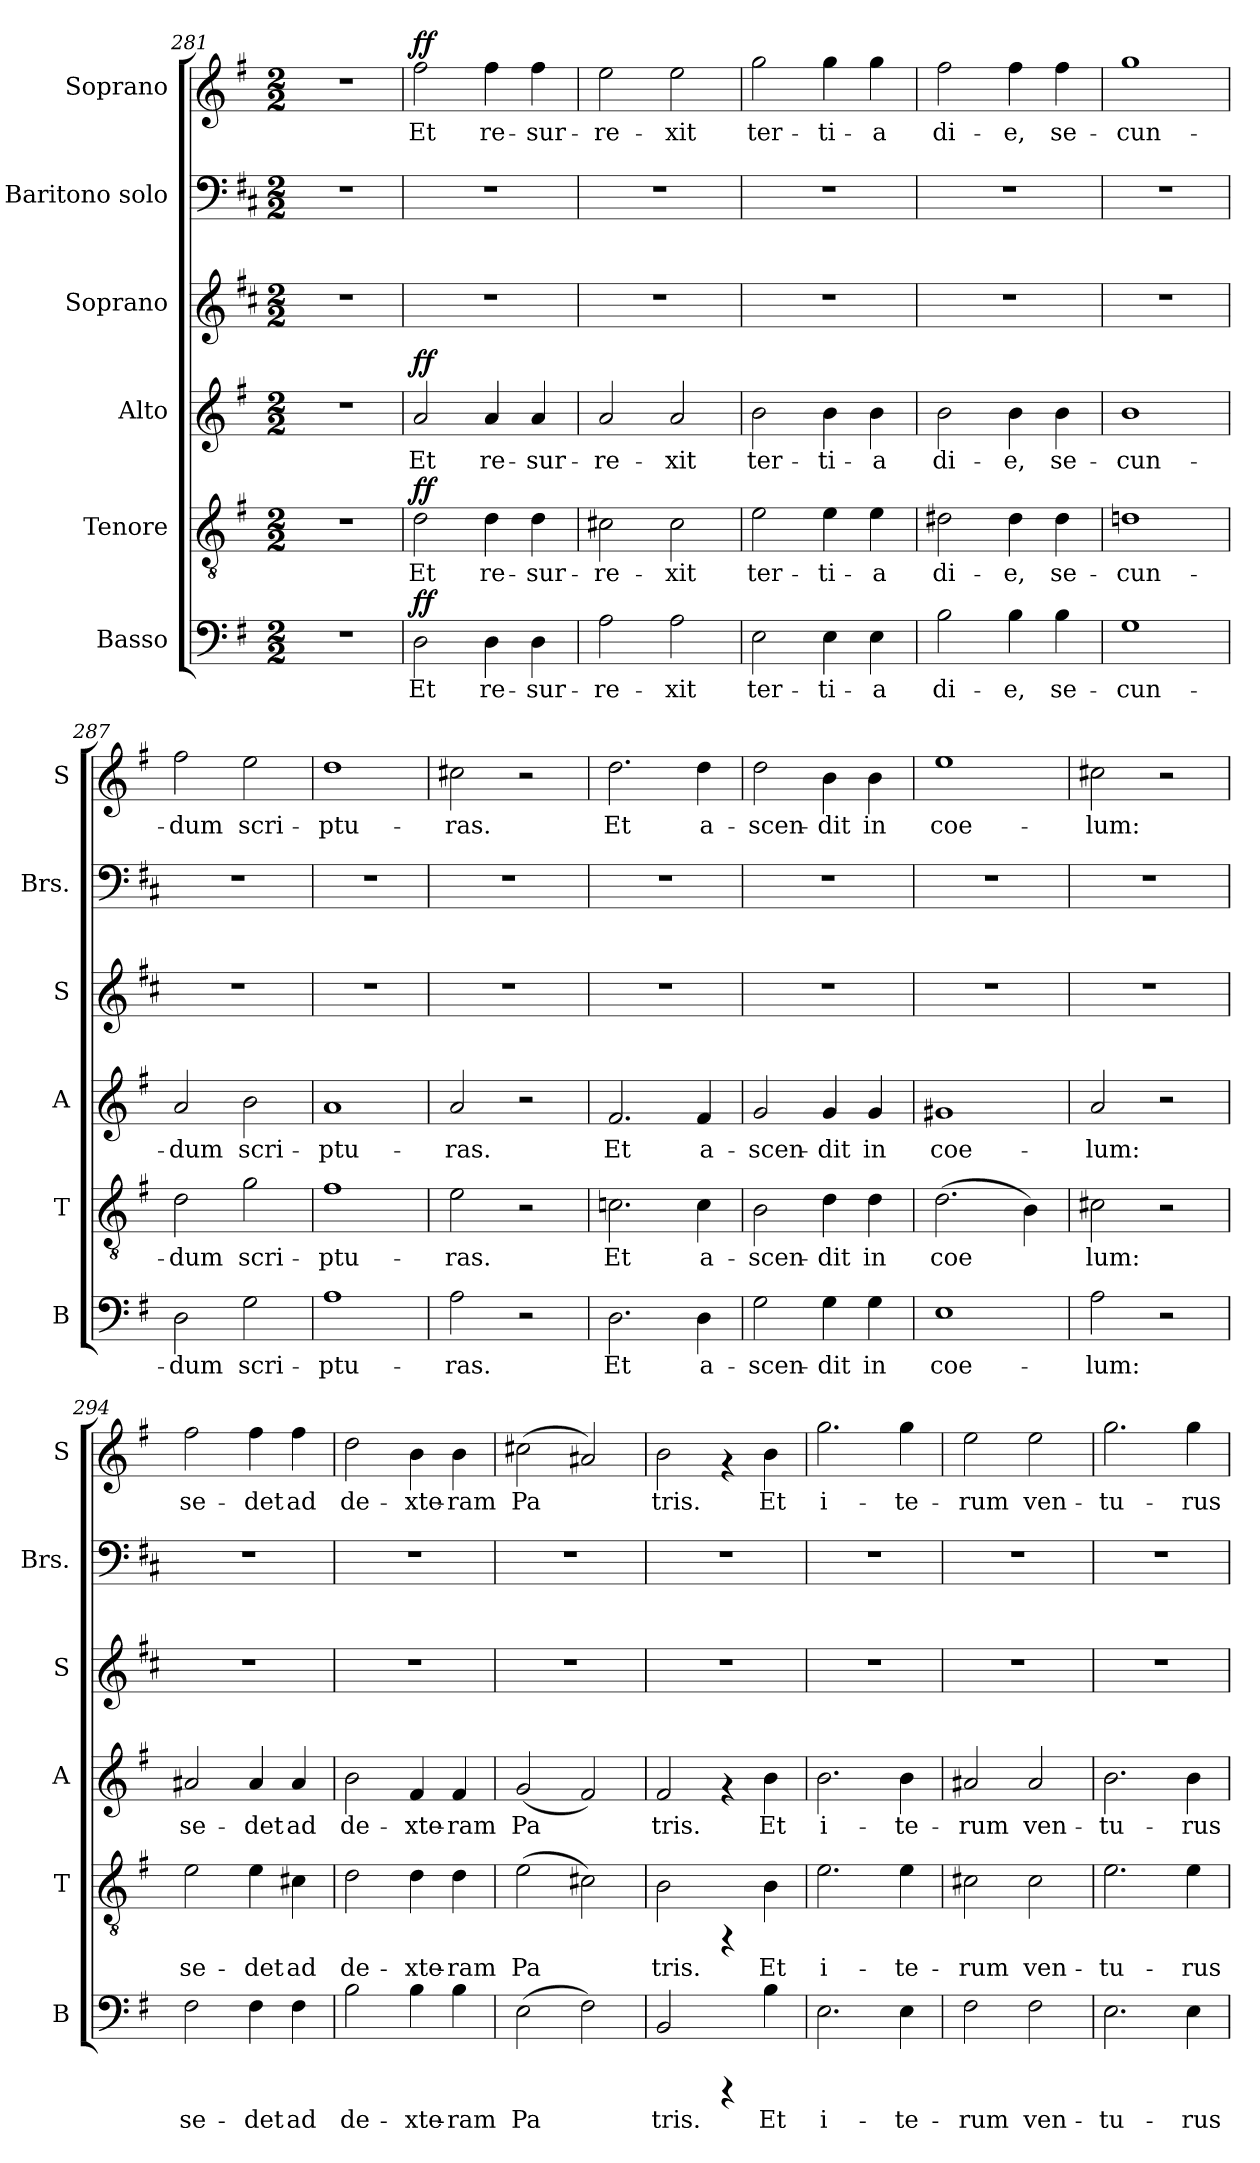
**kern	**text	**dynam	**kern	**text	**dynam	**kern	**text	**dynam	**kern	**kern	**kern	**text	**dynam
*part6	*part6	*part6	*part5	*part5	*part5	*part4	*part4	*part4	*part3	*part2	*part1	*part1	*part1
*staff6	*staff6	*staff6	*staff5	*staff5	*staff5	*staff4	*staff4	*staff4	*staff3	*staff2	*staff1	*staff1	*staff1
*I"Basso	*	*	*I"Tenore	*	*	*I"Alto	*	*	*I"Soprano	*I"Baritono  solo	*I"Soprano	*	*
*I'B	*	*	*I'T	*	*	*I'A	*	*	*I'S	*I'Brs.	*I'S	*	*
*clefF4	*	*	*clefGv2	*	*	*clefG2	*	*	*clefG2	*clefF4	*clefG2	*	*
*k[f#]	*	*	*k[f#]	*	*	*k[f#]	*	*	*k[f#c#]	*k[f#c#]	*k[f#]	*	*
*G:	*	*	*G:	*	*	*G:	*	*	*D:	*D:	*G:	*	*
*M2/2	*	*	*M2/2	*	*	*M2/2	*	*	*M2/2	*M2/2	*M2/2	*	*
=281	=281	=281	=281	=281	=281	=281	=281	=281	=281	=281	=281	=281	=281
1r	.	.	1r	.	.	1r	.	.	1r	1r	1r	.	.
!!LO:LB:g=z
=282	=282	=282	=282	=282	=282	=282	=282	=282	=282	=282	=282	=282	=282
!	!LO:LY:b:cj	!LO:DY:a	!	!LO:LY:b:cj	!LO:DY:a	!	!LO:LY:b:cj	!LO:DY:a	!	!	!	!LO:LY:b:cj	!LO:DY:a
2D\	Et	ff	2d\	Et	ff	2a/	Et	ff	1r	1r	2ff#\	Et	ff
!	!LO:LY:b:cj	!	!	!LO:LY:b:cj	!	!	!LO:LY:b:cj	!	!	!	!	!LO:LY:b:cj	!
4D\	re-	.	4d\	re-	.	4a/	re-	.	.	.	4ff#\	re-	.
!	!LO:LY:b:cj	!	!	!LO:LY:b:cj	!	!	!LO:LY:b:cj	!	!	!	!	!LO:LY:b:cj	!
4D\	-sur-	.	4d\	-sur-	.	4a/	-sur-	.	.	.	4ff#\	-sur-	.
=283	=283	=283	=283	=283	=283	=283	=283	=283	=283	=283	=283	=283	=283
!	!LO:LY:b:cj	!	!	!LO:LY:b:cj	!	!	!LO:LY:b:cj	!	!	!	!	!LO:LY:b:cj	!
2A\	-re-	.	2c#X\	-re-	.	2a/	-re-	.	1r	1r	2ee\	-re-	.
!	!LO:LY:b:cj	!	!	!LO:LY:b:cj	!	!	!LO:LY:b:cj	!	!	!	!	!LO:LY:b:cj	!
2A\	-xit	.	2c#\	-xit	.	2a/	-xit	.	.	.	2ee\	-xit	.
=284	=284	=284	=284	=284	=284	=284	=284	=284	=284	=284	=284	=284	=284
!	!LO:LY:b:cj	!	!	!LO:LY:b:cj	!	!	!LO:LY:b:cj	!	!	!	!	!LO:LY:b:cj	!
2E\	ter-	.	2e\	ter-	.	2b\	ter-	.	1r	1r	2gg\	ter-	.
!	!LO:LY:b:cj	!	!	!LO:LY:b:cj	!	!	!LO:LY:b:cj	!	!	!	!	!LO:LY:b:cj	!
4E\	-ti-	.	4e\	-ti-	.	4b\	-ti-	.	.	.	4gg\	-ti-	.
!	!LO:LY:b:cj	!	!	!LO:LY:b:cj	!	!	!LO:LY:b:cj	!	!	!	!	!LO:LY:b:cj	!
4E\	-a	.	4e\	-a	.	4b\	-a	.	.	.	4gg\	-a	.
=285	=285	=285	=285	=285	=285	=285	=285	=285	=285	=285	=285	=285	=285
!	!LO:LY:b:cj	!	!	!LO:LY:b:cj	!	!	!LO:LY:b:cj	!	!	!	!	!LO:LY:b:cj	!
2B\	di-	.	2d#X\	di-	.	2b\	di-	.	1r	1r	2ff#\	di-	.
!	!LO:LY:b:cj	!	!	!LO:LY:b:cj	!	!	!LO:LY:b:cj	!	!	!	!	!LO:LY:b:cj	!
4B\	-e,	.	4d#\	-e,	.	4b\	-e,	.	.	.	4ff#\	-e,	.
!	!LO:LY:b:cj	!	!	!LO:LY:b:cj	!	!	!LO:LY:b:cj	!	!	!	!	!LO:LY:b:cj	!
4B\	se-	.	4d#\	se-	.	4b\	se-	.	.	.	4ff#\	se-	.
=286	=286	=286	=286	=286	=286	=286	=286	=286	=286	=286	=286	=286	=286
!	!LO:LY:b:cj	!	!	!LO:LY:b:cj	!	!	!LO:LY:b:cj	!	!	!	!	!LO:LY:b:cj	!
1G	-cun-	.	1dn	-cun-	.	1b	-cun-	.	1r	1r	1gg	-cun-	.
=287	=287	=287	=287	=287	=287	=287	=287	=287	=287	=287	=287	=287	=287
!	!LO:LY:b:cj	!	!	!LO:LY:b:cj	!	!	!LO:LY:b:cj	!	!	!	!	!LO:LY:b:cj	!
2D\	-dum	.	2d\	-dum	.	2a/	-dum	.	1r	1r	2ff#\	-dum	.
!	!LO:LY:b:cj	!	!	!LO:LY:b:cj	!	!	!LO:LY:b:cj	!	!	!	!	!LO:LY:b:cj	!
2G\	scri-	.	2g\	scri-	.	2b\	scri-	.	.	.	2ee\	scri-	.
=288	=288	=288	=288	=288	=288	=288	=288	=288	=288	=288	=288	=288	=288
!	!LO:LY:b:cj	!	!	!LO:LY:b:cj	!	!	!LO:LY:b:cj	!	!	!	!	!LO:LY:b:cj	!
1A	-ptu-	.	1f#	-ptu-	.	1a	-ptu-	.	1r	1r	1dd	-ptu-	.
!!LO:PB:g=z
=289	=289	=289	=289	=289	=289	=289	=289	=289	=289	=289	=289	=289	=289
!	!LO:LY:b:cj	!	!	!LO:LY:b:cj	!	!	!LO:LY:b:cj	!	!	!	!	!LO:LY:b:cj	!
2A\	-ras.	.	2e\	-ras.	.	2a/	-ras.	.	1r	1r	2cc#X\	-ras.	.
2r	.	.	2r	.	.	2r	.	.	.	.	2r	.	.
=290	=290	=290	=290	=290	=290	=290	=290	=290	=290	=290	=290	=290	=290
!	!LO:LY:b:cj	!	!	!LO:LY:b:cj	!	!	!LO:LY:b:cj	!	!	!	!	!LO:LY:b:cj	!
2.D\	Et	.	2.cn\	Et	.	2.f#/	Et	.	1r	1r	2.dd\	Et	.
!	!LO:LY:b:cj	!	!	!LO:LY:b:cj	!	!	!LO:LY:b:cj	!	!	!	!	!LO:LY:b:cj	!
4D\	a-	.	4c\	a-	.	4f#/	a-	.	.	.	4dd\	a-	.
=291	=291	=291	=291	=291	=291	=291	=291	=291	=291	=291	=291	=291	=291
!	!LO:LY:b:cj	!	!	!LO:LY:b:cj	!	!	!LO:LY:b:cj	!	!	!	!	!LO:LY:b:cj	!
2G\	-scen-	.	2B\	-scen-	.	2g/	-scen-	.	1r	1r	2dd\	-scen-	.
!	!LO:LY:b:cj	!	!	!LO:LY:b:cj	!	!	!LO:LY:b:cj	!	!	!	!	!LO:LY:b:cj	!
4G\	-dit	.	4d\	-dit	.	4g/	-dit	.	.	.	4b\	-dit	.
!	!LO:LY:b:cj	!	!	!LO:LY:b:cj	!	!	!LO:LY:b:cj	!	!	!	!	!LO:LY:b:cj	!
4G\	in	.	4d\	in	.	4g/	in	.	.	.	4b\	in	.
=292	=292	=292	=292	=292	=292	=292	=292	=292	=292	=292	=292	=292	=292
!	!LO:LY:b:cj	!	!	!LO:LY:b:cj	!	!	!LO:LY:b:cj	!	!	!	!	!LO:LY:b:cj	!
1E	coe-	.	(>2.d\	coe-	.	1g#X	coe-	.	1r	1r	1ee	coe-	.
!	!	!	!	!LO:LY:b:cj	!	!	!	!	!	!	!	!	!
.	.	.	4B\)	--	.	.	.	.	.	.	.	.	.
=293	=293	=293	=293	=293	=293	=293	=293	=293	=293	=293	=293	=293	=293
!	!LO:LY:b:cj	!	!	!LO:LY:b:cj	!	!	!LO:LY:b:cj	!	!	!	!	!LO:LY:b:cj	!
2A\	-lum:	.	2c#X\	-lum:	.	2a/	-lum:	.	1r	1r	2cc#X\	-lum:	.
2r	.	.	2r	.	.	2r	.	.	.	.	2r	.	.
=294	=294	=294	=294	=294	=294	=294	=294	=294	=294	=294	=294	=294	=294
!	!LO:LY:b:cj	!	!	!LO:LY:b:cj	!	!	!LO:LY:b:cj	!	!	!	!	!LO:LY:b:cj	!
2F#\	se-	.	2e\	se-	.	2a#X/	se-	.	1r	1r	2ff#\	se-	.
!	!LO:LY:b:cj	!	!	!LO:LY:b:cj	!	!	!LO:LY:b:cj	!	!	!	!	!LO:LY:b:cj	!
4F#\	-det	.	4e\	-det	.	4a#/	-det	.	.	.	4ff#\	-det	.
!	!LO:LY:b:cj	!	!	!LO:LY:b:cj	!	!	!LO:LY:b:cj	!	!	!	!	!LO:LY:b:cj	!
4F#\	ad	.	4c#X\	ad	.	4a#/	ad	.	.	.	4ff#\	ad	.
=295	=295	=295	=295	=295	=295	=295	=295	=295	=295	=295	=295	=295	=295
!	!LO:LY:b:cj	!	!	!LO:LY:b:cj	!	!	!LO:LY:b:cj	!	!	!	!	!LO:LY:b:cj	!
2B\	de-	.	2d\	de-	.	2b\	de-	.	1r	1r	2dd\	de-	.
!	!LO:LY:b:cj	!	!	!LO:LY:b:cj	!	!	!LO:LY:b:cj	!	!	!	!	!LO:LY:b:cj	!
4B\	-xte-	.	4d\	-xte-	.	4f#/	-xte-	.	.	.	4b\	-xte-	.
!	!LO:LY:b:cj	!	!	!LO:LY:b:cj	!	!	!LO:LY:b:cj	!	!	!	!	!LO:LY:b:cj	!
4B\	-ram	.	4d\	-ram	.	4f#/	-ram	.	.	.	4b\	-ram	.
!!LO:PB:g=z
=296	=296	=296	=296	=296	=296	=296	=296	=296	=296	=296	=296	=296	=296
!	!LO:LY:b:cj	!	!	!LO:LY:b:cj	!	!	!LO:LY:b:cj	!	!	!	!	!LO:LY:b:cj	!
(>2E\	Pa-	.	(>2e\	Pa-	.	(<2g/	Pa-	.	1r	1r	(>2cc#X\	Pa-	.
!	!LO:LY:b:cj	!	!	!LO:LY:b:cj	!	!	!LO:LY:b:cj	!	!	!	!	!LO:LY:b:cj	!
2F#\)	--	.	2c#X\)	--	.	2f#/)	--	.	.	.	2a#X/)	--	.
=297	=297	=297	=297	=297	=297	=297	=297	=297	=297	=297	=297	=297	=297
!	!LO:LY:b:cj	!	!	!LO:LY:b:cj	!	!	!LO:LY:b:cj	!	!	!	!	!LO:LY:b:cj	!
2BB/	-tris.	.	2B\	-tris.	.	2f#/	-tris.	.	1r	1r	2b\	-tris.	.
4rCCC	.	.	4rFF	.	.	4rf	.	.	.	.	4rf	.	.
!	!LO:LY:b:cj	!	!	!LO:LY:b:cj	!	!	!LO:LY:b:cj	!	!	!	!	!LO:LY:b:cj	!
4B\	Et	.	4B\	Et	.	4b\	Et	.	.	.	4b\	Et	.
=298	=298	=298	=298	=298	=298	=298	=298	=298	=298	=298	=298	=298	=298
!	!LO:LY:b:cj	!	!	!LO:LY:b:cj	!	!	!LO:LY:b:cj	!	!	!	!	!LO:LY:b:cj	!
2.E\	i-	.	2.e\	i-	.	2.b\	i-	.	1r	1r	2.gg\	i-	.
!	!LO:LY:b:cj	!	!	!LO:LY:b:cj	!	!	!LO:LY:b:cj	!	!	!	!	!LO:LY:b:cj	!
4E\	-te-	.	4e\	-te-	.	4b\	-te-	.	.	.	4gg\	-te-	.
=299	=299	=299	=299	=299	=299	=299	=299	=299	=299	=299	=299	=299	=299
!	!LO:LY:b:cj	!	!	!LO:LY:b:cj	!	!	!LO:LY:b:cj	!	!	!	!	!LO:LY:b:cj	!
2F#\	-rum	.	2c#X\	-rum	.	2a#X/	-rum	.	1r	1r	2ee\	-rum	.
!	!LO:LY:b:cj	!	!	!LO:LY:b:cj	!	!	!LO:LY:b:cj	!	!	!	!	!LO:LY:b:cj	!
2F#\	ven-	.	2c#\	ven-	.	2a#/	ven-	.	.	.	2ee\	ven-	.
=300	=300	=300	=300	=300	=300	=300	=300	=300	=300	=300	=300	=300	=300
!	!LO:LY:b:cj	!	!	!LO:LY:b:cj	!	!	!LO:LY:b:cj	!	!	!	!	!LO:LY:b:cj	!
2.E\	-tu-	.	2.e\	-tu-	.	2.b\	-tu-	.	1r	1r	2.gg\	-tu-	.
!	!LO:LY:b:cj	!	!	!LO:LY:b:cj	!	!	!LO:LY:b:cj	!	!	!	!	!LO:LY:b:cj	!
4E\	-rus	.	4e\	-rus	.	4b\	-rus	.	.	.	4gg\	-rus	.
=	=	=	=	=	=	=	=	=	=	=	=	=	=
*-	*-	*-	*-	*-	*-	*-	*-	*-	*-	*-	*-	*-	*-
